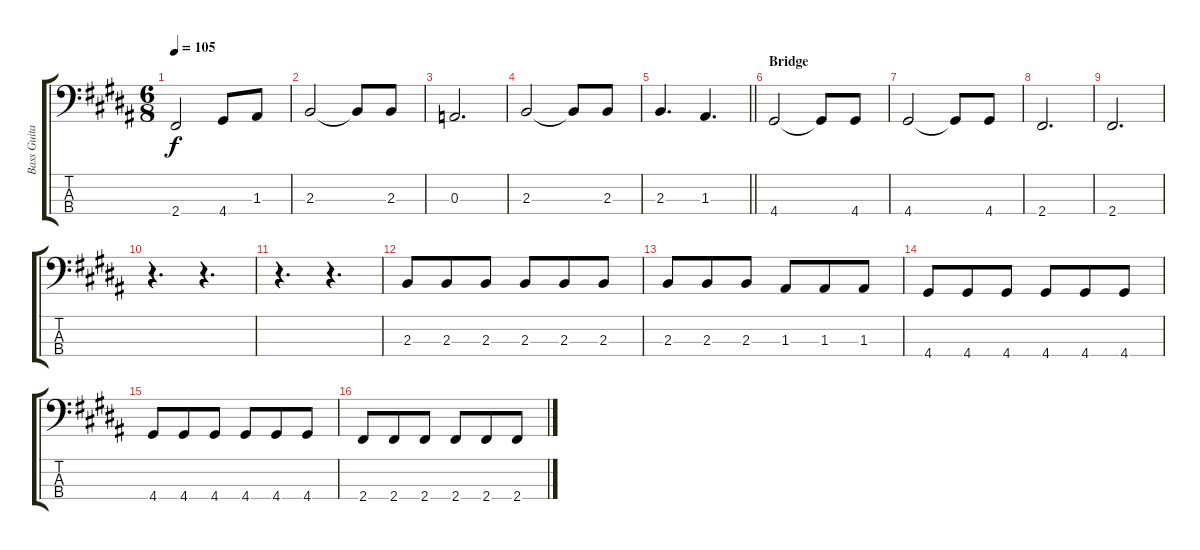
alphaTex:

\track ("Bass Guitar" "Bass Guita") {instrument acousticbass}
\staff {score tabs}
\tuning (G2 D2 A1 E1) {hide}
\ts (6 8)
\tempo 105
\clef f4
\ks b
2.4.2{dy f} 4.4.8 1.3.8 |
2.3.2 2.3{t}.8 2.3.8 |
0.3.2{d} |
2.3.2 2.3{t}.8 2.3.8 |
\barLineRight lightlight
2.3.4{d} 1.3.4{d} |
\section ("" "Bridge")
4.4.2 4.4{t}.8 4.4.8 |
4.4.2 4.4{t}.8 4.4.8 |
2.4.2{d} |
2.4.2{d} |
r.4{d} r.4{d} |
r.4{d} r.4{d} |
2.3.8 2.3.8 2.3.8 2.3.8 2.3.8 2.3.8 |
2.3.8 2.3.8 2.3.8 1.3.8 1.3.8 1.3.8 |
4.4.8 4.4.8 4.4.8 4.4.8 4.4.8 4.4.8 |
4.4.8 4.4.8 4.4.8 4.4.8 4.4.8 4.4.8 |
2.4.8 2.4.8 2.4.8 2.4.8 2.4.8 2.4.8
